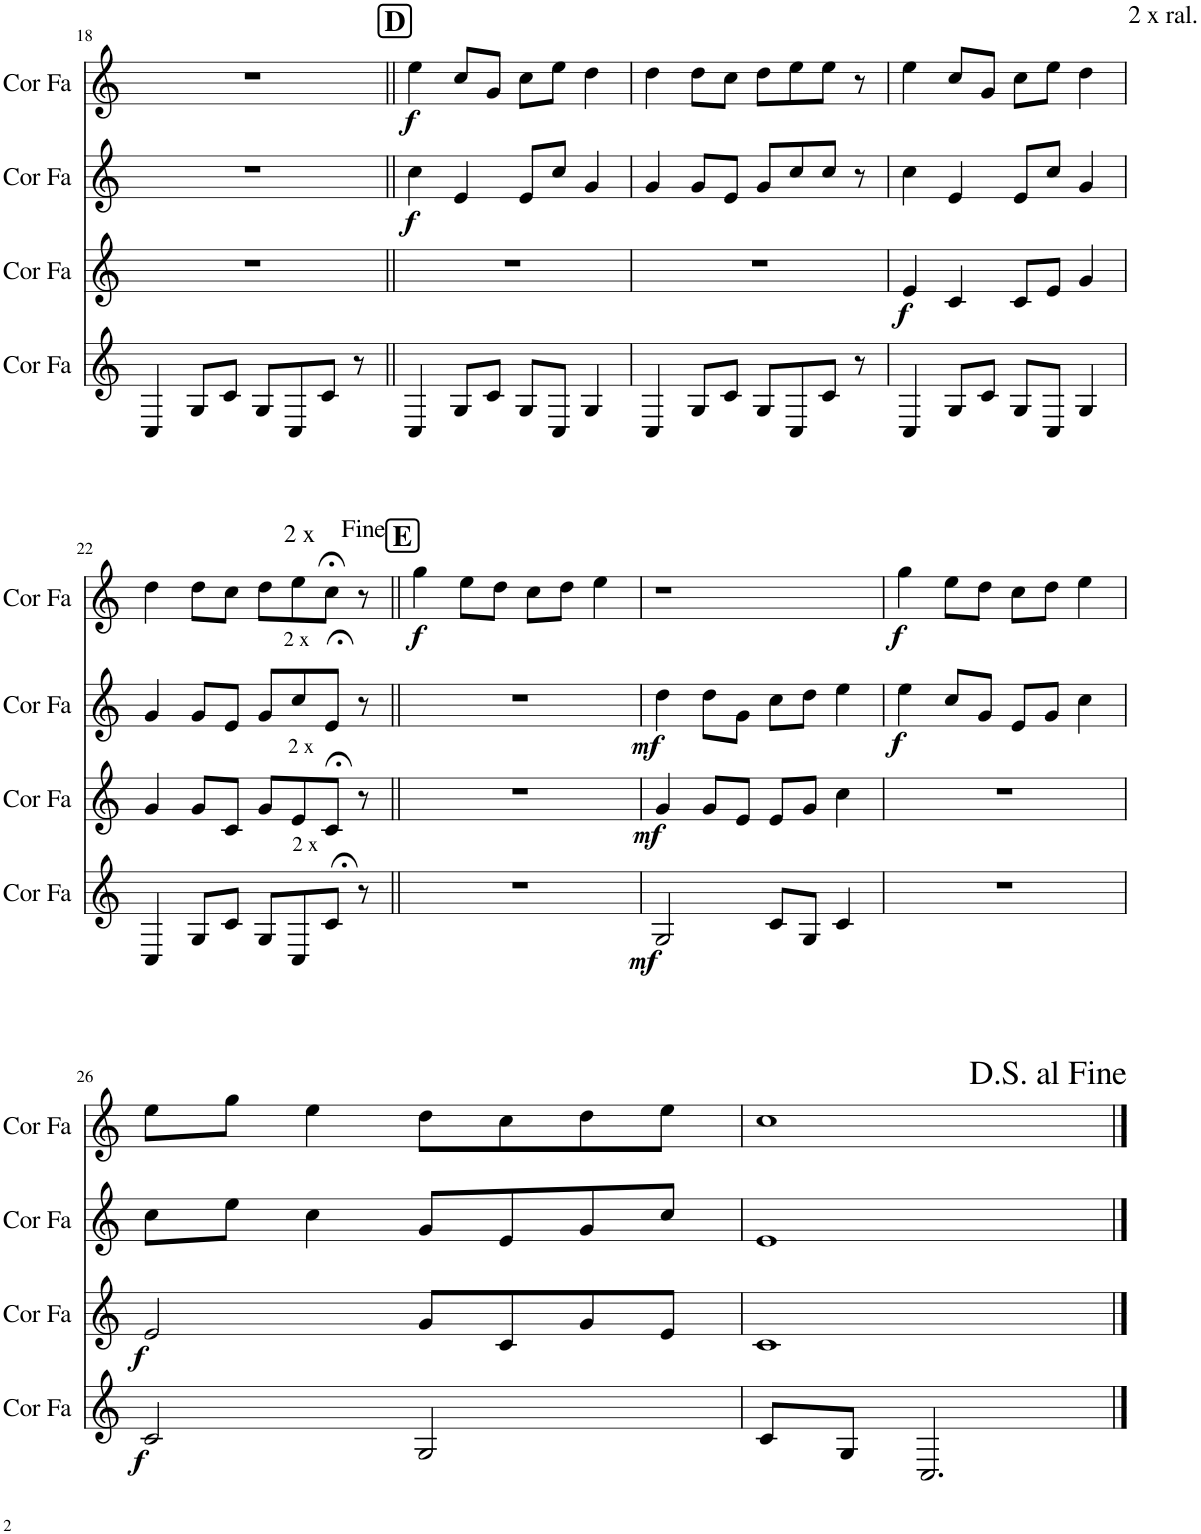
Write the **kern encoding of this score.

**kern	**dynam	**kern	**dynam	**kern	**dynam	**kern	**dynam
*part4	*part4	*part3	*part3	*part2	*part2	*part1	*part1
*staff4	*staff4	*staff3	*staff3	*staff2	*staff2	*staff1	*staff1
*I"Cor en Fa	*	*I"Cor en Fa	*	*I"Cor en Fa	*	*I"Cor en Fa	*
*I'Cor Fa	*	*I'Cor Fa	*	*I'Cor Fa	*	*I'Cor Fa	*
!!LO:PB:g=z
*clefG2	*	*clefG2	*	*clefG2	*	*clefG2	*
*Trd4c7	*	*Trd4c7	*	*Trd4c7	*	*Trd4c7	*
*k[]	*	*k[]	*	*k[]	*	*k[]	*
*M4/4	*	*M4/4	*	*M4/4	*	*M4/4	*
=18	=18	=18	=18	=18	=18	=18	=18
4C/	.	1r	.	1r	.	1r	.
8G/L	.	.	.	.	.	.	.
8c/J	.	.	.	.	.	.	.
8G/L	.	.	.	.	.	.	.
8C/	.	.	.	.	.	.	.
8c/J	.	.	.	.	.	.	.
8r	.	.	.	.	.	.	.
!!LO:REH:place=s1:a:B:cj:fs=14:t=D
=19||	=19||	=19||	=19||	=19||	=19||	=19||	=19||
!	!	!	!	!	!LO:DY:b	!	!LO:DY:b
4C/	.	1r	.	4cc\	f	4ee\	f
8G/L	.	.	.	4e/	.	8cc/L	.
8c/J	.	.	.	.	.	8g/J	.
8G/L	.	.	.	8e/L	.	8cc\L	.
8C/J	.	.	.	8cc/J	.	8ee\J	.
4G/	.	.	.	4g/	.	4dd\	.
=20	=20	=20	=20	=20	=20	=20	=20
4C/	.	1r	.	4g/	.	4dd\	.
8G/L	.	.	.	8g/L	.	8dd\L	.
8c/J	.	.	.	8e/J	.	8cc\J	.
8G/L	.	.	.	8g/L	.	8dd\L	.
8C/	.	.	.	8cc/	.	8ee\	.
8c/J	.	.	.	8cc/J	.	8ee\J	.
8r	.	.	.	8r	.	8r	.
=21	=21	=21	=21	=21	=21	=21	=21
!	!	!	!LO:DY:b	!	!	!	!
4C/	.	4e/	f	4cc\	.	4ee\	.
8G/L	.	4c/	.	4e/	.	8cc/L	.
8c/J	.	.	.	.	.	8g/J	.
8G/L	.	8c/L	.	8e/L	.	8cc\L	.
8C/J	.	8e/J	.	8cc/J	.	8ee\J	.
!	!	!	!	!	!	!LO:TX:a:t=2 x ral.	!
4G/	.	4g/	.	4g/	.	4dd\	.
!!LO:LB:g=z
=22	=22	=22	=22	=22	=22	=22	=22
4C/	.	4g/	.	4g/	.	4dd\	.
8G/L	.	8g/L	.	8g/L	.	8dd\L	.
8c/J	.	8c/J	.	8e/J	.	8cc\J	.
!	!	!	!	!	!	!LO:TX:a:t=2 x	!
8G/L	.	8g/L	.	8g/L	.	8dd\L	.
!	!	!	!	!LO:TX:a:t=2 x	!	!	!
!	!	!LO:TX:a:t=2 x	!	!	!	!	!
!LO:TX:a:t=2 x	!	!	!	!	!	!	!
8C/	.	8e/	.	8cc/	.	8ee\	.
8c;</J	.	8c;</J	.	8e;</J	.	8cc;<\J	.
8r	.	8r	.	8r	.	8r	.
!!LO:REH:place=s1:a:B:cj:fs=14:t=E
=23||	=23||	=23||	=23||	=23||	=23||	=23||	=23||
!	!	!	!	!	!	!	!LO:DY:b
1r	.	1r	.	1r	.	4gg\	f
.	.	.	.	.	.	8ee\L	.
.	.	.	.	.	.	8dd\J	.
.	.	.	.	.	.	8cc\L	.
.	.	.	.	.	.	8dd\J	.
.	.	.	.	.	.	4ee\	.
=24	=24	=24	=24	=24	=24	=24	=24
!	!LO:DY:b	!	!LO:DY:b	!	!LO:DY:b	!	!
2G/	mf	4g/	mf	4dd\	mf	1r	.
.	.	8g/L	.	8dd\L	.	.	.
.	.	8e/J	.	8g\J	.	.	.
8c/L	.	8e/L	.	8cc\L	.	.	.
8G/J	.	8g/J	.	8dd\J	.	.	.
4c/	.	4cc\	.	4ee\	.	.	.
=25	=25	=25	=25	=25	=25	=25	=25
!	!	!	!	!	!LO:DY:b	!	!LO:DY:b
1r	.	1r	.	4ee\	f	4gg\	f
.	.	.	.	8cc/L	.	8ee\L	.
.	.	.	.	8g/J	.	8dd\J	.
.	.	.	.	8e/L	.	8cc\L	.
.	.	.	.	8g/J	.	8dd\J	.
.	.	.	.	4cc\	.	4ee\	.
!!LO:LB:g=z
=26	=26	=26	=26	=26	=26	=26	=26
!	!LO:DY:b	!	!LO:DY:b	!	!	!	!
2c/	f	2e/	f	8cc\L	.	8ee\L	.
.	.	.	.	8ee\J	.	8gg\J	.
.	.	.	.	4cc\	.	4ee\	.
2G/	.	8g/L	.	8g/L	.	8dd\L	.
.	.	8c/	.	8e/	.	8cc\	.
.	.	8g/	.	8g/	.	8dd\	.
.	.	8e/J	.	8cc/J	.	8ee\J	.
=27	=27	=27	=27	=27	=27	=27	=27
8c/L	.	1c	.	1e	.	1cc	.
8G/J	.	.	.	.	.	.	.
2.C/	.	.	.	.	.	.	.
==	==	==	==	==	==	==	==
*-	*-	*-	*-	*-	*-	*-	*-
